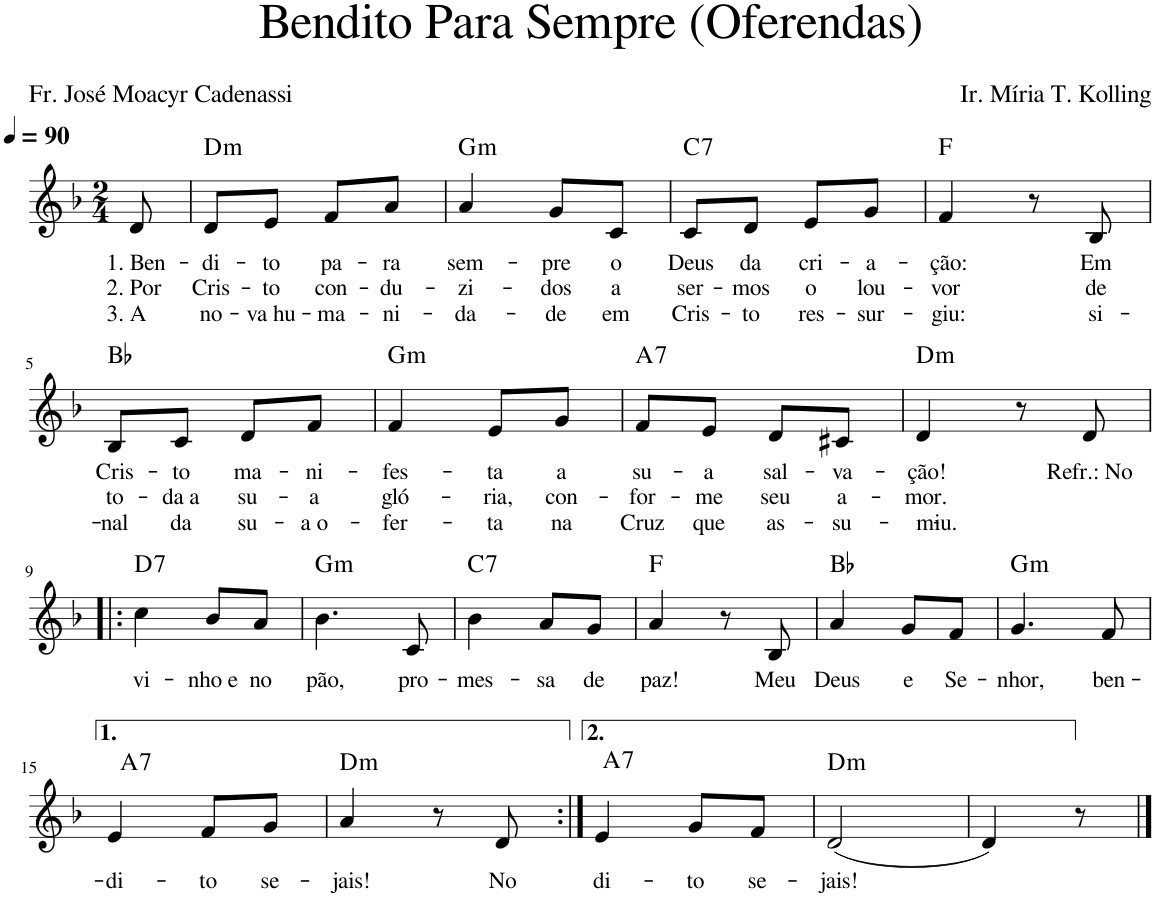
**kern	**text	**text	**text	**harte
*part1	*part1	*part1	*part1	*part1
*staff1	*staff1	*staff1	*staff1	*
*I"Voz	*	*	*	*
*I'Vo.	*	*	*	*
*clefG2	*	*	*	*
*k[b-]	*	*	*	*
*M2/4	*	*	*	*
*MM90	*	*	*	*
=	=	=	=	=
!	!LO:LY:b	!LO:LY:b	!LO:LY:b	!
8d/	1. Ben-	2. Por	3. A	.
=1	=1	=1	=1	=1
!	!LO:LY:b	!LO:LY:b	!LO:LY:b	!LO:H:kt=m
8d/L	-di-	Cris-	no-	D:min
!	!LO:LY:b	!LO:LY:b	!LO:LY:b	!
8e/J	-to	-to	-va hu-	.
!	!LO:LY:b	!LO:LY:b	!LO:LY:b	!
8f/L	pa-	con-	-ma-	.
!	!LO:LY:b	!LO:LY:b	!LO:LY:b	!
8a/J	-ra	-du-	-ni-	.
=2	=2	=2	=2	=2
!	!LO:LY:b	!LO:LY:b	!LO:LY:b	!LO:H:kt=m
4a/	sem-	-zi-	-da-	G:min
!	!LO:LY:b	!LO:LY:b	!LO:LY:b	!
8g/L	-pre	-dos	-de	.
!	!LO:LY:b	!LO:LY:b	!LO:LY:b	!
8c/J	o	a	em	.
=3	=3	=3	=3	=3
!	!LO:LY:b	!LO:LY:b	!LO:LY:b	!LO:H:kt=7
8c/L	Deus	ser-	Cris-	C:7
!	!LO:LY:b	!LO:LY:b	!LO:LY:b	!
8d/J	da	-mos	-to	.
!	!LO:LY:b	!LO:LY:b	!LO:LY:b	!
8e/L	cri-	o	res-	.
!	!LO:LY:b	!LO:LY:b	!LO:LY:b	!
8g/J	-a-	lou-	-sur-	.
=4	=4	=4	=4	=4
!	!LO:LY:b	!LO:LY:b	!LO:LY:b	!
4f/	-ção:	-vor	-giu:	F:maj
8r	.	.	.	.
!	!LO:LY:b	!LO:LY:b	!LO:LY:b	!
8B-/	Em	de	si-	.
!!LO:LB:g=z
=5	=5	=5	=5	=5
!	!LO:LY:b	!LO:LY:b	!LO:LY:b	!
8B-/L	Cris-	to-	-nal	Bb:maj
!	!LO:LY:b	!LO:LY:b	!LO:LY:b	!
8c/J	-to	-da a	da	.
!	!LO:LY:b	!LO:LY:b	!LO:LY:b	!
8d/L	ma-	su-	su-	.
!	!LO:LY:b	!LO:LY:b	!LO:LY:b	!
8f/J	-ni-	-a	-a o-	.
=6	=6	=6	=6	=6
!	!LO:LY:b	!LO:LY:b	!LO:LY:b	!LO:H:kt=m
4f/	-fes-	gló-	-fer-	G:min
!	!LO:LY:b	!LO:LY:b	!LO:LY:b	!
8e/L	-ta	-ria,	-ta	.
!	!LO:LY:b	!LO:LY:b	!LO:LY:b	!
8g/J	a	con-	na	.
=7	=7	=7	=7	=7
!	!LO:LY:b	!LO:LY:b	!LO:LY:b	!LO:H:kt=7
8f/L	su-	-for-	Cruz	A:7
!	!LO:LY:b	!LO:LY:b	!LO:LY:b	!
8e/J	-a	-me	que	.
!	!LO:LY:b	!LO:LY:b	!LO:LY:b	!
8d/L	sal-	seu	as-	.
!	!LO:LY:b	!LO:LY:b	!LO:LY:b	!
8c#X/J	-va-	a-	-su-	.
=8	=8	=8	=8	=8
!	!LO:LY:b	!LO:LY:b	!LO:LY:b	!LO:H:kt=m
4d/	-ção!	-mor.	-miu.-	D:min
8r	.	.	.	.
!	!LO:LY:b	!	!	!
8d/	Refr.: No	.	.	.
!!LO:LB:g=z
=9!|:	=9!|:	=9!|:	=9!|:	=9!|:
!	!LO:LY:b	!	!	!LO:H:kt=7
4cc\	vi-	.	.	D:7
!	!LO:LY:b	!	!	!
8b-/L	-nho e	.	.	.
!	!LO:LY:b	!	!	!
8a/J	no	.	.	.
=10	=10	=10	=10	=10
!	!LO:LY:b	!	!	!LO:H:kt=m
4.b-\	pão,	.	.	G:min
!	!LO:LY:b	!	!	!
8c/	pro-	.	.	.
=11	=11	=11	=11	=11
!	!LO:LY:b	!	!	!LO:H:kt=7
4b-\	-mes-	.	.	C:7
!	!LO:LY:b	!	!	!
8a/L	-sa	.	.	.
!	!LO:LY:b	!	!	!
8g/J	de	.	.	.
=12	=12	=12	=12	=12
!	!LO:LY:b	!	!	!
4a/	paz!	.	.	F:maj
8r	.	.	.	.
!	!LO:LY:b	!	!	!
8B-/	Meu	.	.	.
=13	=13	=13	=13	=13
!	!LO:LY:b	!	!	!
4a/	Deus	.	.	Bb:maj
!	!LO:LY:b	!	!	!
8g/L	e	.	.	.
!	!LO:LY:b	!	!	!
8f/J	Se-	.	.	.
=14	=14	=14	=14	=14
!	!LO:LY:b	!	!	!LO:H:kt=m
4.g/	-nhor,	.	.	G:min
!	!LO:LY:b	!	!	!
8f/	ben-	.	.	.
!!LO:LB:g=z
=15	=15	=15	=15	=15
!	!LO:LY:b	!	!	!LO:H:kt=7
4e/	-di-	.	.	A:7
!	!LO:LY:b	!	!	!
8f/L	-to	.	.	.
!	!LO:LY:b	!	!	!
8g/J	se-	.	.	.
=16	=16	=16	=16	=16
!	!LO:LY:b	!	!	!LO:H:kt=m
4a/	-jais!	.	.	D:min
8r	.	.	.	.
!	!LO:LY:b	!	!	!
8d/	No	.	.	.
=17:|!	=17:|!	=17:|!	=17:|!	=17:|!
!	!LO:LY:b	!	!	!LO:H:kt=7
4e/	di-	.	.	A:7
!	!LO:LY:b	!	!	!
8g/L	-to	.	.	.
!	!LO:LY:b	!	!	!
8f/J	se-	.	.	.
=18	=18	=18	=18	=18
!	!LO:LY:b	!	!	!LO:H:kt=m
(2d/	-jais!	.	.	D:min
=19	=19	=19	=19	=19
4d/)	.	.	.	.
8r	.	.	.	.
==	==	==	==	==
*-	*-	*-	*-	*-
